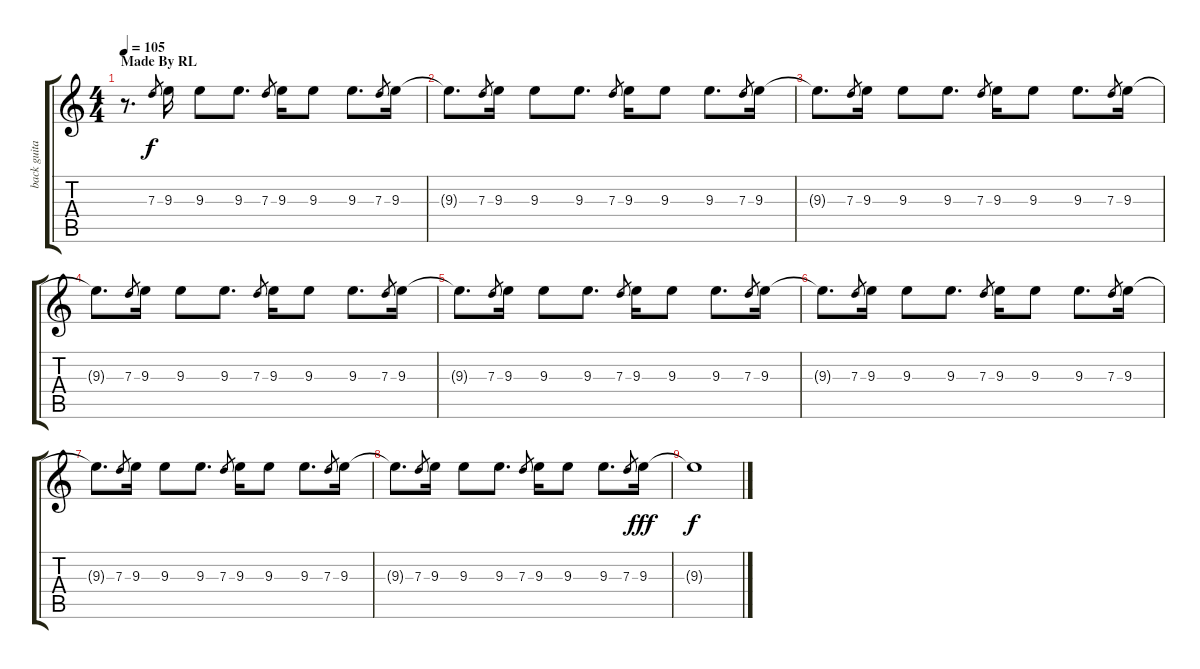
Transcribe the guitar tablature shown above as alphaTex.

\track ("back guitar" "back guita") {instrument electricguitarjazz}
\staff {score tabs}
\tuning (E4 B3 G3 D3 A2 E2) {hide}
\ts (4 4)
\section ("" "Made By RL")
\tempo 105
\clef g2
\ks c
r.8{d dy f instrument electricguitarjazz} 7.3.8{gr} 9.3.16 9.3.8 9.3.8{d} 7.3.8{gr} 9.3.16 9.3.8 9.3.8{d} 7.3.8{gr} 9.3.16 |
9.3{t}.8{d} 7.3.8{gr} 9.3.16 9.3.8 9.3.8{d} 7.3.8{gr} 9.3.16 9.3.8 9.3.8{d} 7.3.8{gr} 9.3.16 |
9.3{t}.8{d} 7.3.8{gr} 9.3.16 9.3.8 9.3.8{d} 7.3.8{gr} 9.3.16 9.3.8 9.3.8{d} 7.3.8{gr} 9.3.16 |
9.3{t}.8{d} 7.3.8{gr} 9.3.16 9.3.8 9.3.8{d} 7.3.8{gr} 9.3.16 9.3.8 9.3.8{d} 7.3.8{gr} 9.3.16 |
9.3{t}.8{d} 7.3.8{gr} 9.3.16 9.3.8 9.3.8{d} 7.3.8{gr} 9.3.16 9.3.8 9.3.8{d} 7.3.8{gr} 9.3.16 |
9.3{t}.8{d} 7.3.8{gr} 9.3.16 9.3.8 9.3.8{d} 7.3.8{gr} 9.3.16 9.3.8 9.3.8{d} 7.3.8{gr} 9.3.16 |
9.3{t}.8{d} 7.3.8{gr} 9.3.16 9.3.8 9.3.8{d} 7.3.8{gr} 9.3.16 9.3.8 9.3.8{d} 7.3.8{gr} 9.3.16 |
9.3{t}.8{d} 7.3.8{gr} 9.3.16 9.3.8 9.3.8{d} 7.3.8{gr} 9.3.16 9.3.8 9.3.8{d} 7.3.8{gr} 9.3.16{dy fff} |
9.3{t}.1{dy f}
